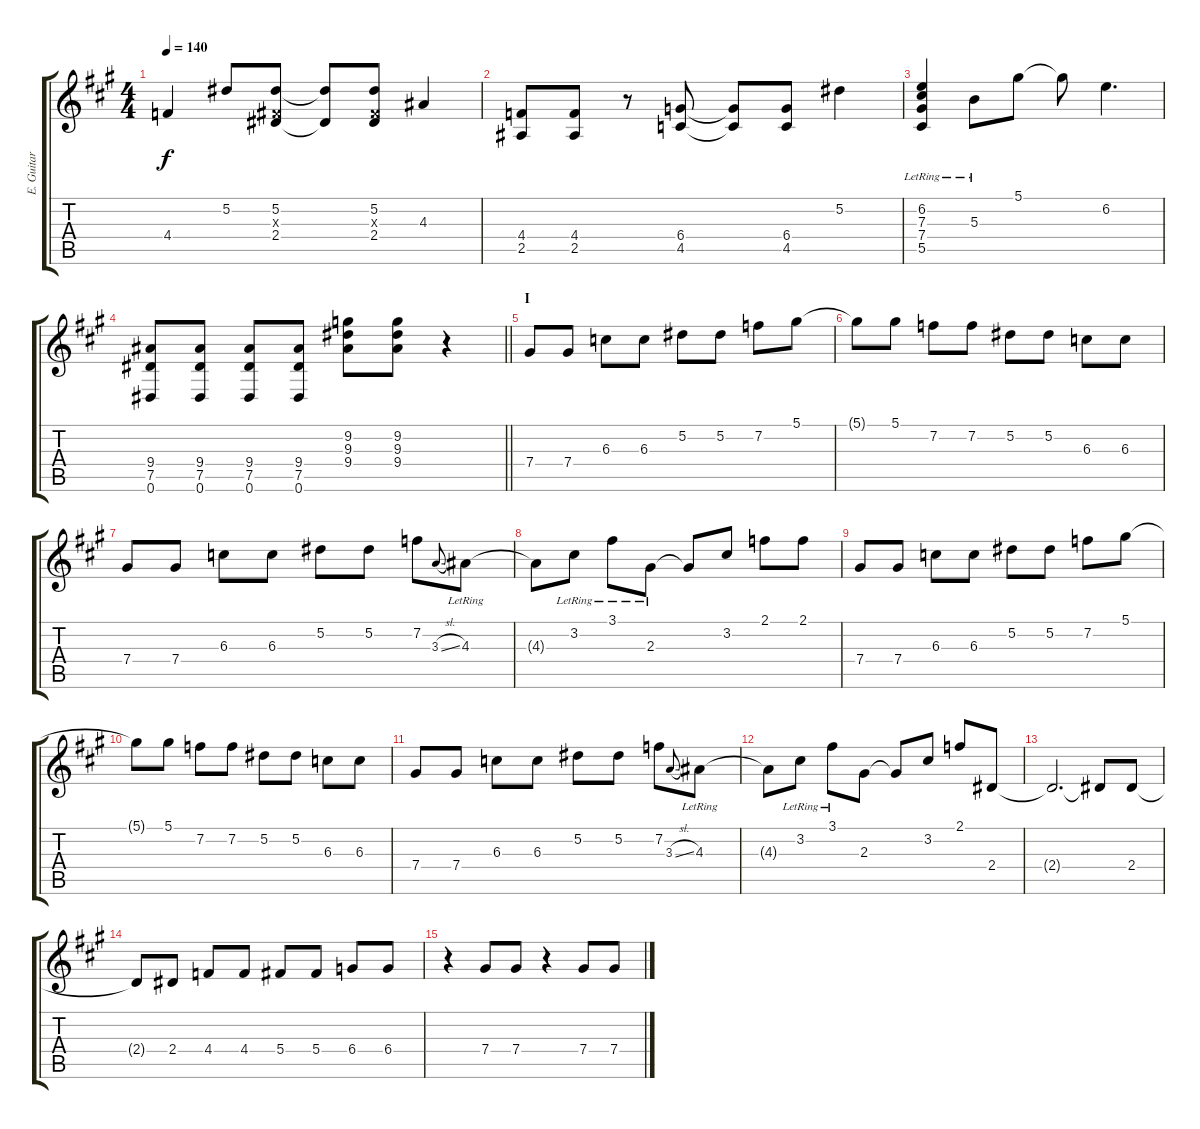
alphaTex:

\track ("E. Guitar I" "E. Guitar ") {instrument overdrivenguitar}
\staff {score tabs}
\tuning (Eb4 Bb3 Gb3 Db3 Ab2 Eb2) {hide}
\ts (4 4)
\tempo 140
\clef g2
\ks a
4.4{t}.4{dy f} 5.2.8 (5.2 0.3{x} 2.4).8 (5.2{t} 2.4{t}).8 (5.2 0.3{x} 2.4).8 4.3.4 |
(4.4 2.5).8 (4.4 2.5).8 r.8 (6.4 4.5).8 (6.4{t} 4.5{t}).8 (6.4 4.5).8 5.2.4 |
(6.2{lr} 7.3{lr} 7.4{lr} 5.5{lr}).4 5.3{lr}.8 5.1.8 5.1{t}.8 6.2.4{d} |
\barLineRight lightlight
(9.4 7.5 0.6).8 (9.4 7.5 0.6).8 (9.4 7.5 0.6).8 (9.4 7.5 0.6).8 (9.2 9.3 9.4).8 (9.2 9.3 9.4).8 r.4 |
\section ("" "I")
7.4.8 7.4.8 6.3.8 6.3.8 5.2.8 5.2.8 7.2.8 5.1.8 |
5.1{t}.8 5.1.8 7.2.8 7.2.8 5.2.8 5.2.8 6.3.8 6.3.8 |
7.4.8 7.4.8 6.3.8 6.3.8 5.2.8 5.2.8 7.2.8 3.3{sl}.8{gr onbeat} 4.3{lr}.8 |
4.3{t}.8 3.2{lr}.8 3.1{lr}.8 2.3{lr}.8 2.3{t}.8 3.2.8 2.1.8 2.1.8 |
7.4.8 7.4.8 6.3.8 6.3.8 5.2.8 5.2.8 7.2.8 5.1.8 |
5.1{t}.8 5.1.8 7.2.8 7.2.8 5.2.8 5.2.8 6.3.8 6.3.8 |
7.4.8 7.4.8 6.3.8 6.3.8 5.2.8 5.2.8 7.2.8 3.3{sl}.8{gr onbeat} 4.3{lr}.8 |
4.3{t}.8 3.2{lr}.8 3.1{lr}.8 2.3.8 2.3{t}.8 3.2.8 2.1.8 2.4.8 |
2.4{t}.2{d} 2.4{t}.8 2.4.8 |
2.4{t}.8 2.4.8 4.4.8 4.4.8 5.4.8 5.4.8 6.4.8 6.4.8 |
r.4 7.4.8 7.4.8 r.4 7.4.8 7.4.8
